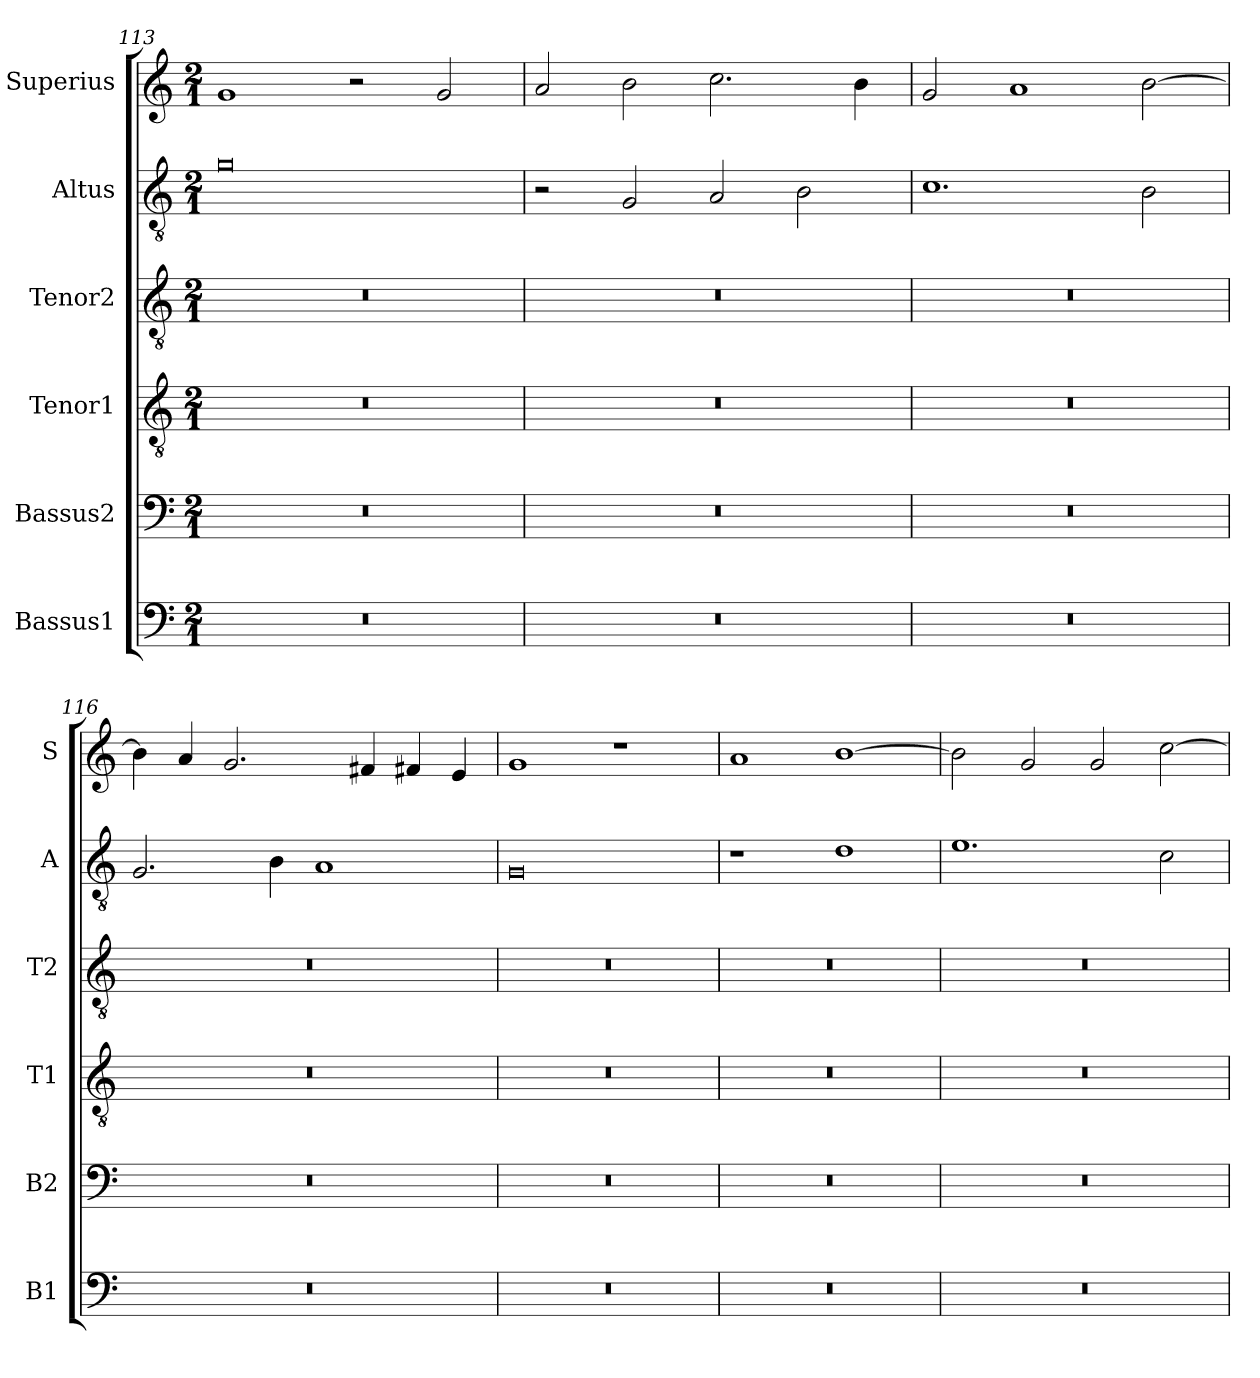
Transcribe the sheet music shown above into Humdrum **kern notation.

**kern	**kern	**kern	**kern	**kern	**kern
*part6	*part5	*part4	*part3	*part2	*part1
*staff6	*staff5	*staff4	*staff3	*staff2	*staff1
*I"Bassus1	*I"Bassus2	*I"Tenor1	*I"Tenor2	*I"Altus	*I"Superius
*I'B1	*I'B2	*I'T1	*I'T2	*I'A	*I'S
*clefF4	*clefF4	*clefGv2	*clefGv2	*clefGv2	*clefG2
*k[]	*k[]	*k[]	*k[]	*k[]	*k[]
*M2/1	*M2/1	*M2/1	*M2/1	*M2/1	*M2/1
=113	=113	=113	=113	=113	=113
0r	0r	0r	0r	0g	1g
.	.	.	.	.	2r
.	.	.	.	.	2g/
=114	=114	=114	=114	=114	=114
0r	0r	0r	0r	2r	2a/
.	.	.	.	2G/	2b\
.	.	.	.	2A/	2.cc\
.	.	.	.	2B\	.
.	.	.	.	.	4b\
=115	=115	=115	=115	=115	=115
0r	0r	0r	0r	1.c	2g/
.	.	.	.	.	1a
.	.	.	.	2B\	[2b\
=116	=116	=116	=116	=116	=116
0r	0r	0r	0r	2.G/	4b\]
.	.	.	.	.	4a/
.	.	.	.	.	2.g/
.	.	.	.	4B\	.
.	.	.	.	1A	.
.	.	.	.	.	4f#X/
.	.	.	.	.	4f#X/
.	.	.	.	.	4e/
=117	=117	=117	=117	=117	=117
0r	0r	0r	0r	0G	1g
.	.	.	.	.	1r
=118	=118	=118	=118	=118	=118
0r	0r	0r	0r	1r	1a
.	.	.	.	1d	[1b
=119	=119	=119	=119	=119	=119
0r	0r	0r	0r	1.e	2b\]
.	.	.	.	.	2g/
.	.	.	.	.	2g/
.	.	.	.	2c\	[2cc\
=	=	=	=	=	=
*-	*-	*-	*-	*-	*-
